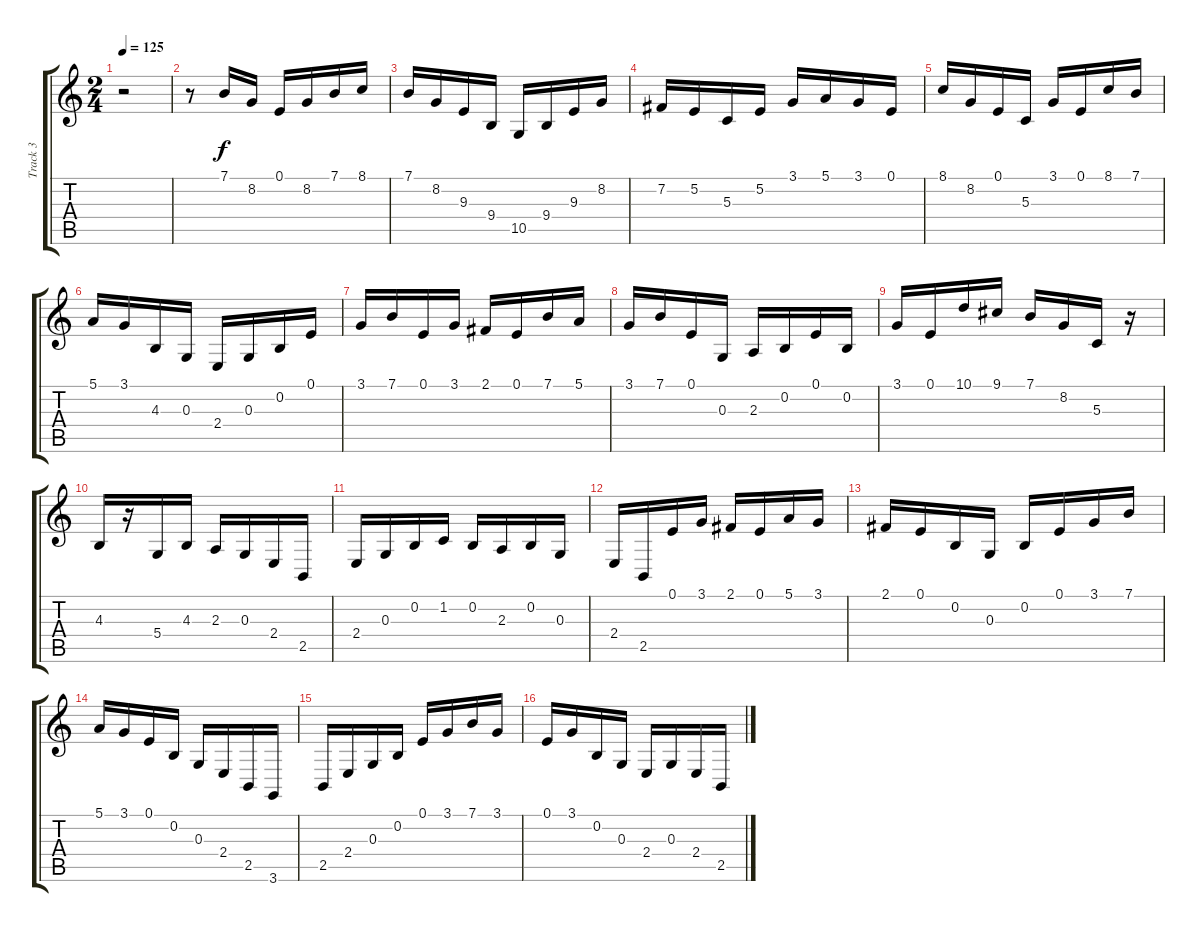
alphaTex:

\track ("Track 3" "Track 3") {instrument lead2sawtooth}
\staff {score tabs}
\tuning (E4 B3 G3 D3 A2 E2) {hide}
\ts (2 4)
\tempo 125
\clef g2
\ks c
r.2{dy f instrument lead2sawtooth} |
r.8 7.1.16 8.2.16 0.1.16 8.2.16 7.1.16 8.1.16 |
7.1.16 8.2.16 9.3.16 9.4.16 10.5.16 9.4.16 9.3.16 8.2.16 |
7.2.16 5.2.16 5.3.16 5.2.16 3.1.16 5.1.16 3.1.16 0.1.16 |
8.1.16 8.2.16 0.1.16 5.3.16 3.1.16 0.1.16 8.1.16 7.1.16 |
5.1.16 3.1.16 4.3.16 0.3.16 2.4.16 0.3.16 0.2.16 0.1.16 |
3.1.16 7.1.16 0.1.16 3.1.16 2.1.16 0.1.16 7.1.16 5.1.16 |
3.1.16 7.1.16 0.1.16 0.3.16 2.3.16 0.2.16 0.1.16 0.2.16 |
3.1.16 0.1.16 10.1.16 9.1.16 7.1.16 8.2.16 5.3.16 r.16 |
4.3.16 r.16 5.4.16 4.3.16 2.3.16 0.3.16 2.4.16 2.5.16 |
2.4.16 0.3.16 0.2.16 1.2.16 0.2.16 2.3.16 0.2.16 0.3.16 |
2.4.16 2.5.16 0.1.16 3.1.16 2.1.16 0.1.16 5.1.16 3.1.16 |
2.1.16 0.1.16 0.2.16 0.3.16 0.2.16 0.1.16 3.1.16 7.1.16 |
5.1.16 3.1.16 0.1.16 0.2.16 0.3.16 2.4.16 2.5.16 3.6.16 |
2.5.16 2.4.16 0.3.16 0.2.16 0.1.16 3.1.16 7.1.16 3.1.16 |
0.1.16 3.1.16 0.2.16 0.3.16 2.4.16 0.3.16 2.4.16 2.5.16
